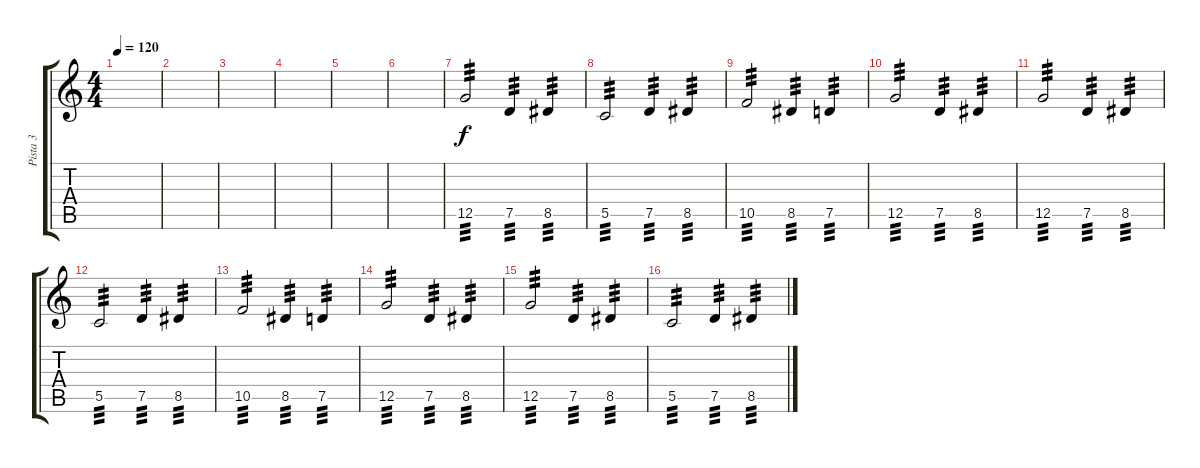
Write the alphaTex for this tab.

\track ("Pista 3" "Pista 3") {instrument overdrivenguitar}
\staff {score tabs}
\tuning (D4 A3 F3 C3 G2 C2) {hide}
\ts (4 4)
\tempo 120
\clef g2
\ks c
|
|
|
|
|
|
12.5.2{tp 3} 7.5.4{tp 3} 8.5.4{tp 3} |
5.5.2{tp 3} 7.5.4{tp 3} 8.5.4{tp 3} |
10.5.2{tp 3} 8.5.4{tp 3} 7.5.4{tp 3} |
12.5.2{tp 3} 7.5.4{tp 3} 8.5.4{tp 3} |
12.5.2{tp 3} 7.5.4{tp 3} 8.5.4{tp 3} |
5.5.2{tp 3} 7.5.4{tp 3} 8.5.4{tp 3} |
10.5.2{tp 3} 8.5.4{tp 3} 7.5.4{tp 3} |
12.5.2{tp 3} 7.5.4{tp 3} 8.5.4{tp 3} |
12.5.2{tp 3} 7.5.4{tp 3} 8.5.4{tp 3} |
5.5.2{tp 3} 7.5.4{tp 3} 8.5.4{tp 3}
